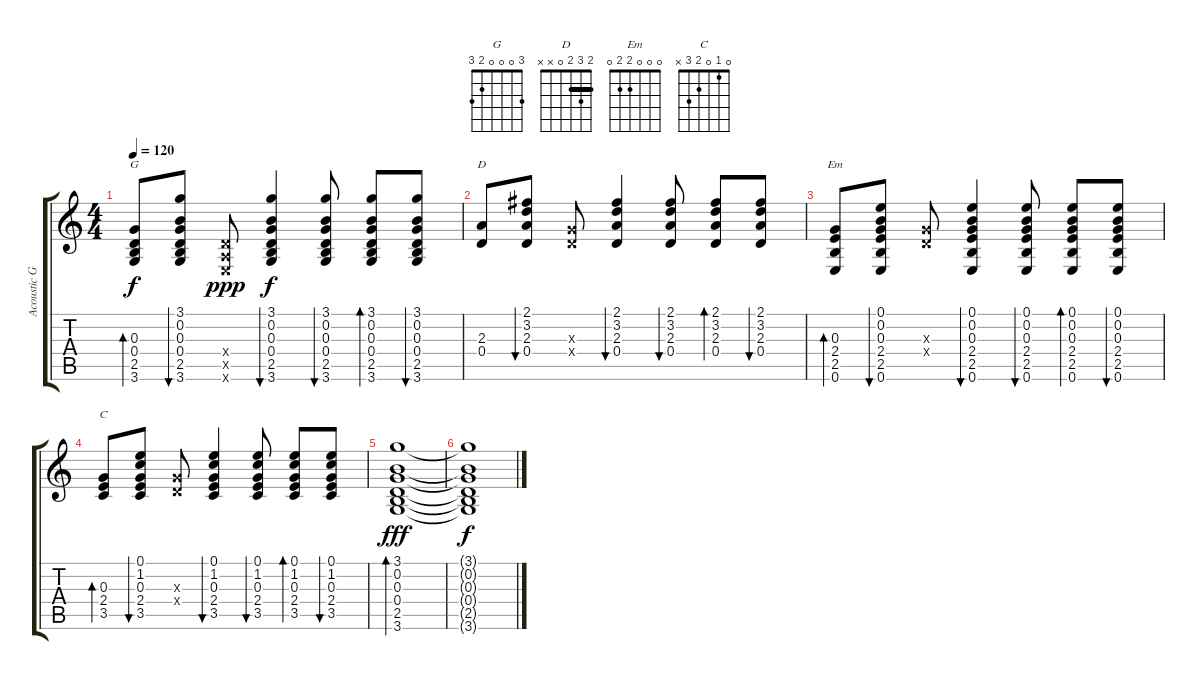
\track ("Acoustic Guitar (R R)" "Acoustic G") {instrument acousticguitarsteel}
\staff {score tabs}
\tuning (E4 B3 G3 D3 A2 E2) {hide}
\chord ("G" 3 0 0 0 2 3)
\chord ("D" 2 3 2 0 x x) {barre 2}
\chord ("Em" 0 0 0 2 2 0)
\chord ("C" 0 1 0 2 3 x)
\ts (4 4)
\tempo 120
\clef g2
\ks c
(0.3 0.4 2.5 3.6).8{bd 60 ch "G" dy f} (3.1 0.2 0.3 0.4 2.5 3.6).8{bu 30} (0.4{x} 0.5{x} 0.6{x}).8{dy ppp} (3.1 0.2 0.3 0.4 2.5 3.6).4{bu 30 dy f} (3.1 0.2 0.3 0.4 2.5 3.6).8{bu 30} (3.1 0.2 0.3 0.4 2.5 3.6).8{bd 30} (3.1 0.2 0.3 0.4 2.5 3.6).8{bu 30} |
(2.3 0.4).8{ch "D"} (2.1 3.2 2.3 0.4).8{bu 60} (0.3{x} 0.4{x}).8 (2.1 3.2 2.3 0.4).4{bu 60} (2.1 3.2 2.3 0.4).8{bu 30} (2.1 3.2 2.3 0.4).8{bd 30} (2.1 3.2 2.3 0.4).8{bu 30} |
(0.3 2.4 2.5 0.6).8{bd 30 ch "Em"} (0.1 0.2 0.3 2.4 2.5 0.6).8{bu 60} (0.3{x} 0.4{x}).8 (0.1 0.2 0.3 2.4 2.5 0.6).4{bu 60} (0.1 0.2 0.3 2.4 2.5 0.6).8{bu 30} (0.1 0.2 0.3 2.4 2.5 0.6).8{bd 30} (0.1 0.2 0.3 2.4 2.5 0.6).8{bu 30} |
(0.3 2.4 3.5).8{bd 60 ch "C"} (0.1 1.2 0.3 2.4 3.5).8{bu 60} (0.3{x} 0.4{x}).8 (0.1 1.2 0.3 2.4 3.5).4{bu 60} (0.1 1.2 0.3 2.4 3.5).8{bu 30} (0.1 1.2 0.3 2.4 3.5).8{bd 30} (0.1 1.2 0.3 2.4 3.5).8{bu 30} |
(3.1 0.2 0.3 0.4 2.5 3.6).1{bd 60 dy fff} |
(3.1{t} 0.2{t} 0.3{t} 0.4{t} 2.5{t} 3.6{t}).1{dy f}
